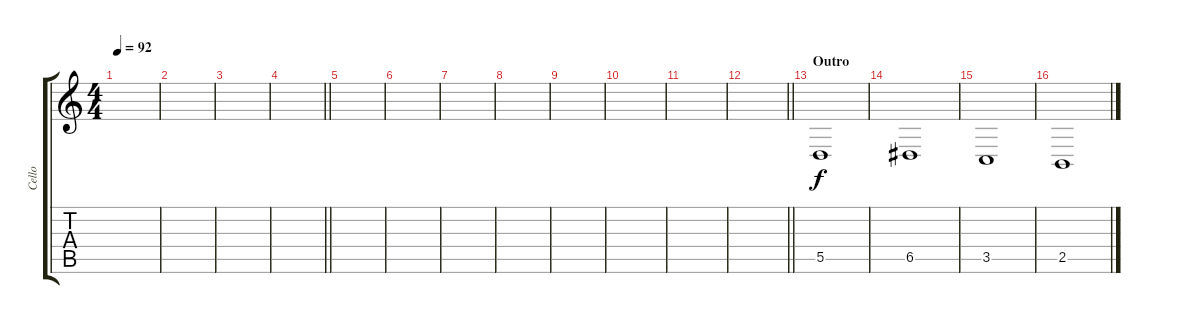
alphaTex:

\track ("Cello" "Cello") {instrument cello}
\staff {score tabs}
\tuning (E4 B3 G3 D3 A2 E2) {hide}
\ts (4 4)
\tempo 92
\clef g2
\ks c
|
|
|
\barLineRight lightlight
|
\section ("" "")
|
|
|
|
|
|
|
\barLineRight lightlight
|
\section ("" "Outro")
5.5.1 |
6.5.1 |
3.5.1 |
2.5.1
